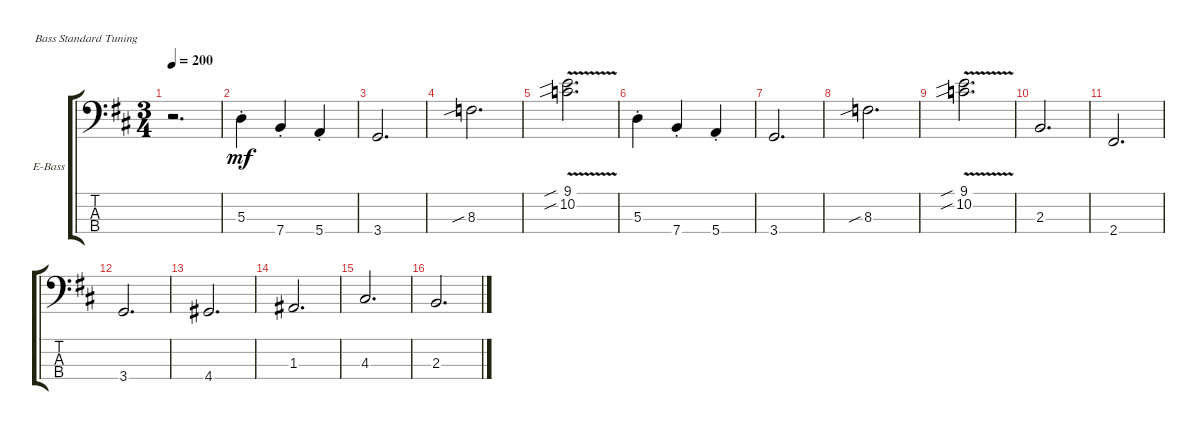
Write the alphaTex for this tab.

\defaultSystemsLayout 4
\bracketExtendMode groupsimilarinstruments
\firstSystemTrackNameOrientation horizontal
\otherSystemsTrackNameOrientation horizontal
\track ("Electric Bass" "E-Bass") {instrument electricbassfinger}
\staff {score tabs}
\tuning (G2 D2 A1 E1)
\ts (3 4)
\tempo 200
\clef f4
\ks d
r.2{d dy mf} |
5.3{st}.4 7.4{st}.4 5.4{st}.4 |
3.4.2{d} |
8.3{sib}.2{d} |
(10.2{v sib} 9.1{v sib}).2{d} |
5.3{st}.4 7.4{st}.4 5.4{st}.4 |
3.4.2{d} |
8.3{sib}.2{d} |
(10.2{v sib} 9.1{v sib}).2{d} |
2.3.2{d} |
2.4.2{d} |
3.4.2{d} |
4.4.2{d} |
1.3.2{d} |
4.3.2{d} |
2.3.2{d}
